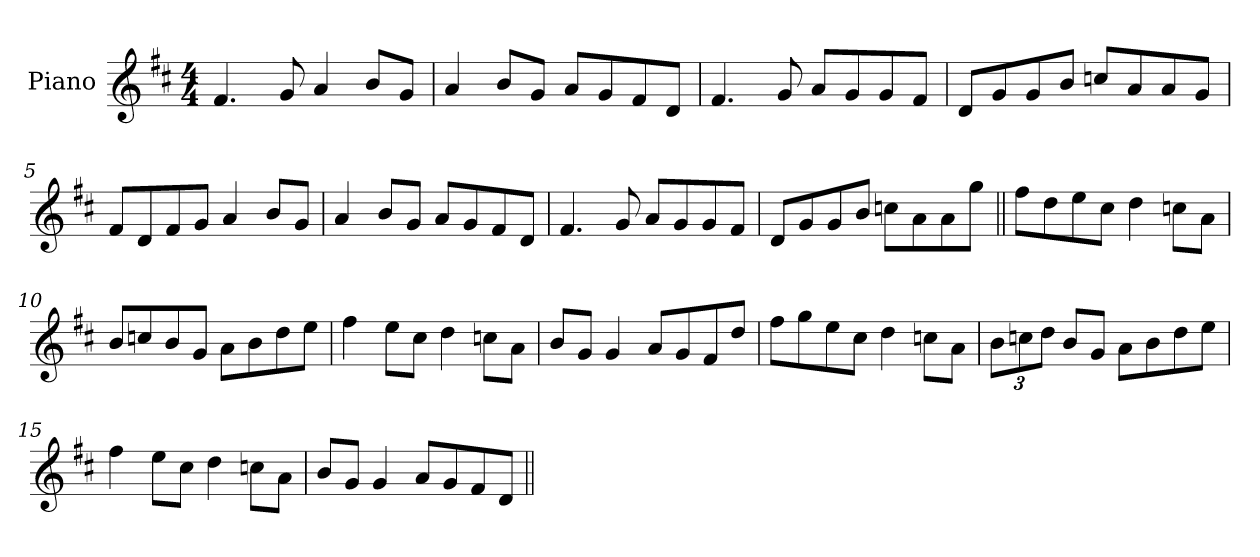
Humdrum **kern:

**kern
*part1
*staff1
*I"Piano
*I'Pno
*clefG2
*k[f#c#]
*D:
*M4/4
=1
4.f#/
8g/
4a/
8b/L
8g/J
=2
4a/
8b/L
8g/J
8a/L
8g/
8f#/
8d/J
=3
4.f#/
8g/
8a/L
8g/
8g/
8f#/J
=4
8d/L
8g/
8g/
8b/J
8ccn/L
8a/
8a/
8g/J
!!LO:LB:g=z
=5
8f#/L
8d/
8f#/
8g/J
4a/
8b/L
8g/J
=6
4a/
8b/L
8g/J
8a/L
8g/
8f#/
8d/J
=7
4.f#/
8g/
8a/L
8g/
8g/
8f#/J
=8
8d/L
8g/
8g/
8b/J
8ccn\L
8a\
8a\
8gg\J
=9||
8ff#\L
8dd\
8ee\
8cc#\J
4dd\
8ccn\L
8a\J
!!LO:LB:g=z
=10
8b/L
8ccn/
8b/
8g/J
8a\L
8b\
8dd\
8ee\J
=11
4ff#\
8ee\L
8cc#\J
4dd\
8ccn\L
8a\J
=12
8b/L
8g/J
4g/
8a/L
8g/
8f#/
8dd/J
=13
8ff#\L
8gg\
8ee\
8cc#\J
4dd\
8ccn\L
8a\J
!!LO:LB:g=z
=14
12b\L
12ccn\
12dd\J
8b/L
8g/J
8a\L
8b\
8dd\
8ee\J
=15
4ff#\
8ee\L
8cc#\J
4dd\
8ccn\L
8a\J
=16
8b/L
8g/J
4g/
8a/L
8g/
8f#/
8d/J
=||
*-
